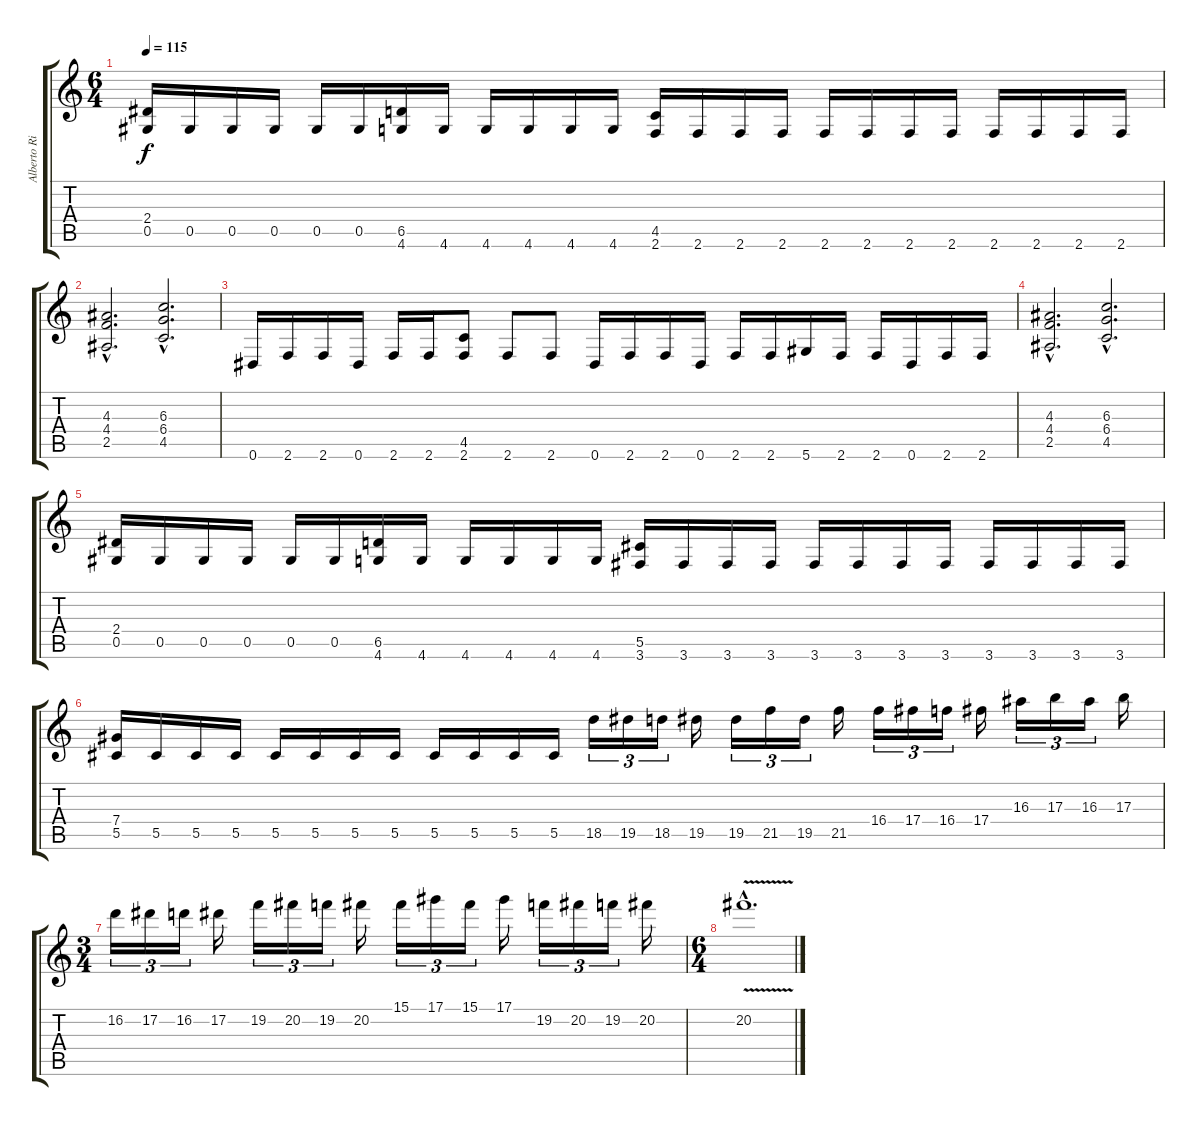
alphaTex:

\track ("Alberto Rionda" "Alberto Ri") {instrument distortionguitar}
\staff {score tabs}
\tuning (Eb4 Bb3 Gb3 Db3 Ab2 Eb2) {hide}
\ts (6 4)
\tempo 115
\clef g2
\ks c
(2.4 0.5).16{dy f} 0.5.16 0.5.16 0.5.16 0.5.16 0.5.16 (6.5 4.6).16 4.6.16 4.6.16 4.6.16 4.6.16 4.6.16 (4.5 2.6).16 2.6.16 2.6.16 2.6.16 2.6.16 2.6.16 2.6.16 2.6.16 2.6.16 2.6.16 2.6.16 2.6.16 |
(4.3{hac} 4.4{hac} 2.5{hac}).2{d} (6.3{hac} 6.4{hac} 4.5{hac}).2{d} |
0.6.16 2.6.16 2.6.16 0.6.16 2.6.16 2.6.16 (4.5 2.6).8 2.6.8 2.6.8 0.6.16 2.6.16 2.6.16 0.6.16 2.6.16 2.6.16 5.6.16 2.6.16 2.6.16 0.6.16 2.6.16 2.6.16 |
(4.3{hac} 4.4{hac} 2.5{hac}).2{d} (6.3{hac} 6.4{hac} 4.5{hac}).2{d} |
(2.4 0.5).16 0.5.16 0.5.16 0.5.16 0.5.16 0.5.16 (6.5 4.6).16 4.6.16 4.6.16 4.6.16 4.6.16 4.6.16 (5.5 3.6).16 3.6.16 3.6.16 3.6.16 3.6.16 3.6.16 3.6.16 3.6.16 3.6.16 3.6.16 3.6.16 3.6.16 |
(7.4 5.5).16 5.5.16 5.5.16 5.5.16 5.5.16 5.5.16 5.5.16 5.5.16 5.5.16 5.5.16 5.5.16 5.5.16 18.5.16{tu (3 2)} 19.5.16{tu (3 2)} 18.5.16{tu (3 2)} 19.5.16 19.5.16{tu (3 2)} 21.5.16{tu (3 2)} 19.5.16{tu (3 2)} 21.5.16 16.4.16{tu (3 2)} 17.4.16{tu (3 2)} 16.4.16{tu (3 2)} 17.4.16 16.3.16{tu (3 2)} 17.3.16{tu (3 2)} 16.3.16{tu (3 2)} 17.3.16 |
\ts (3 4)
16.2.16{tu (3 2)} 17.2.16{tu (3 2)} 16.2.16{tu (3 2)} 17.2.16 19.2.16{tu (3 2)} 20.2.16{tu (3 2)} 19.2.16{tu (3 2)} 20.2.16 15.1.16{tu (3 2)} 17.1.16{tu (3 2)} 15.1.16{tu (3 2)} 17.1.16 19.2.16{tu (3 2)} 20.2.16{tu (3 2)} 19.2.16{tu (3 2)} 20.2.16 |
\ts (6 4)
20.2{v hac}.1{d}
